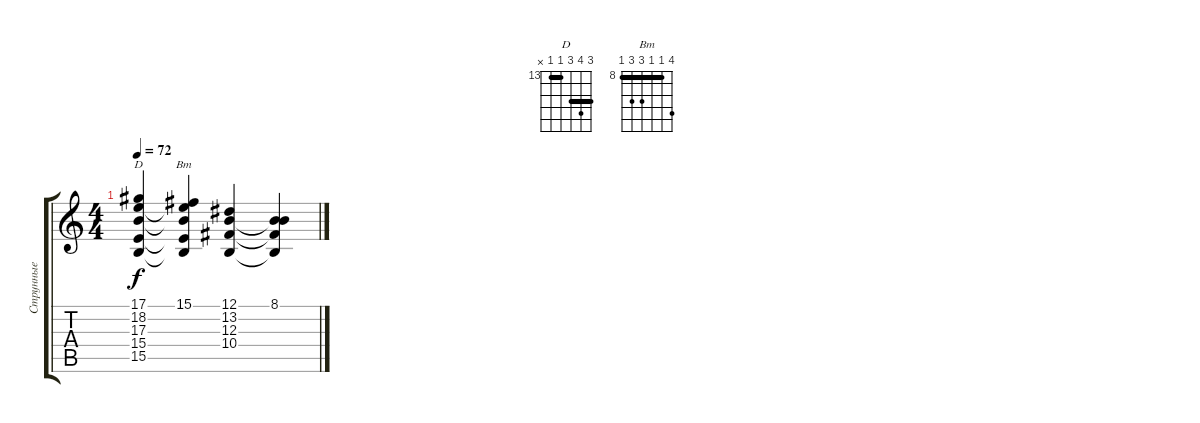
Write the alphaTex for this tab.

\track ("Струнные" "Струнные") {instrument synthstrings1}
\staff {score tabs}
\tuning (Eb4 Bb3 Gb3 Db3 Ab2 Eb2) {hide}
\chord ("D" 15 16 15 13 13 x) {firstfret 13 barre (13 15)}
\chord ("Bm" 11 8 8 10 10 8) {firstfret 8 barre 8}
\ts (4 4)
\tempo 72
\clef g2
\ks c
(17.1 18.2 17.3 15.4 15.5).4{ch "D" dy f} (15.1 18.2{t} 17.3{t} 15.4{t} 15.5{t}).4{ch "Bm"} (12.1 13.2 12.3 10.4).4 (8.1 13.2{t} 12.3{t} 10.4{t}).4
